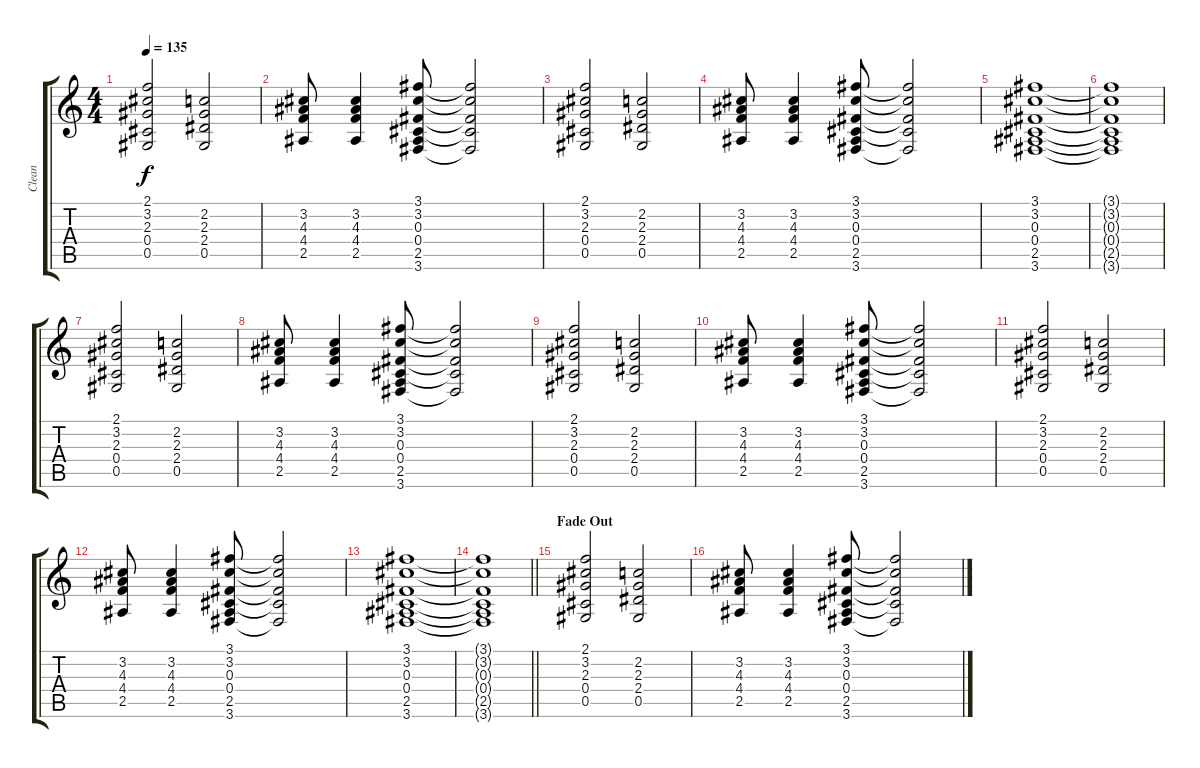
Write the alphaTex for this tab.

\track ("Clean" "Clean") {instrument electricguitarclean}
\staff {score tabs}
\tuning (Eb4 Bb3 Gb3 Db3 Ab2 Eb2) {hide}
\ts (4 4)
\tempo 135
\clef g2
\ks c
(2.1 3.2 2.3 0.4 0.5).2{dy f} (2.2 2.3 2.4 0.5).2 |
(3.2 4.3 4.4 2.5).8 (3.2 4.3 4.4 2.5).4 (3.1 3.2 0.3 0.4 2.5 3.6).8 (3.1{t} 3.2{t} 0.3{t} 0.4{t} 3.6{t}).2 |
(2.1 3.2 2.3 0.4 0.5).2 (2.2 2.3 2.4 0.5).2 |
(3.2 4.3 4.4 2.5).8 (3.2 4.3 4.4 2.5).4 (3.1 3.2 0.3 0.4 2.5 3.6).8 (3.1{t} 3.2{t} 0.3{t} 0.4{t} 3.6{t}).2 |
(3.1 3.2 0.3 0.4 2.5 3.6).1 |
(3.1{t} 3.2{t} 0.3{t} 0.4{t} 2.5{t} 3.6{t}).1 |
(2.1 3.2 2.3 0.4 0.5).2 (2.2 2.3 2.4 0.5).2 |
(3.2 4.3 4.4 2.5).8 (3.2 4.3 4.4 2.5).4 (3.1 3.2 0.3 0.4 2.5 3.6).8 (3.1{t} 3.2{t} 0.3{t} 0.4{t} 3.6{t}).2 |
(2.1 3.2 2.3 0.4 0.5).2 (2.2 2.3 2.4 0.5).2 |
(3.2 4.3 4.4 2.5).8 (3.2 4.3 4.4 2.5).4 (3.1 3.2 0.3 0.4 2.5 3.6).8 (3.1{t} 3.2{t} 0.3{t} 0.4{t} 3.6{t}).2 |
(2.1 3.2 2.3 0.4 0.5).2 (2.2 2.3 2.4 0.5).2 |
(3.2 4.3 4.4 2.5).8 (3.2 4.3 4.4 2.5).4 (3.1 3.2 0.3 0.4 2.5 3.6).8 (3.1{t} 3.2{t} 0.3{t} 0.4{t} 3.6{t}).2 |
(3.1 3.2 0.3 0.4 2.5 3.6).1 |
\barLineRight lightlight
(3.1{t} 3.2{t} 0.3{t} 0.4{t} 2.5{t} 3.6{t}).1 |
\section ("" "Fade Out")
(2.1 3.2 2.3 0.4 0.5).2 (2.2 2.3 2.4 0.5).2 |
(3.2 4.3 4.4 2.5).8 (3.2 4.3 4.4 2.5).4 (3.1 3.2 0.3 0.4 2.5 3.6).8 (3.1{t} 3.2{t} 0.3{t} 0.4{t} 3.6{t}).2
